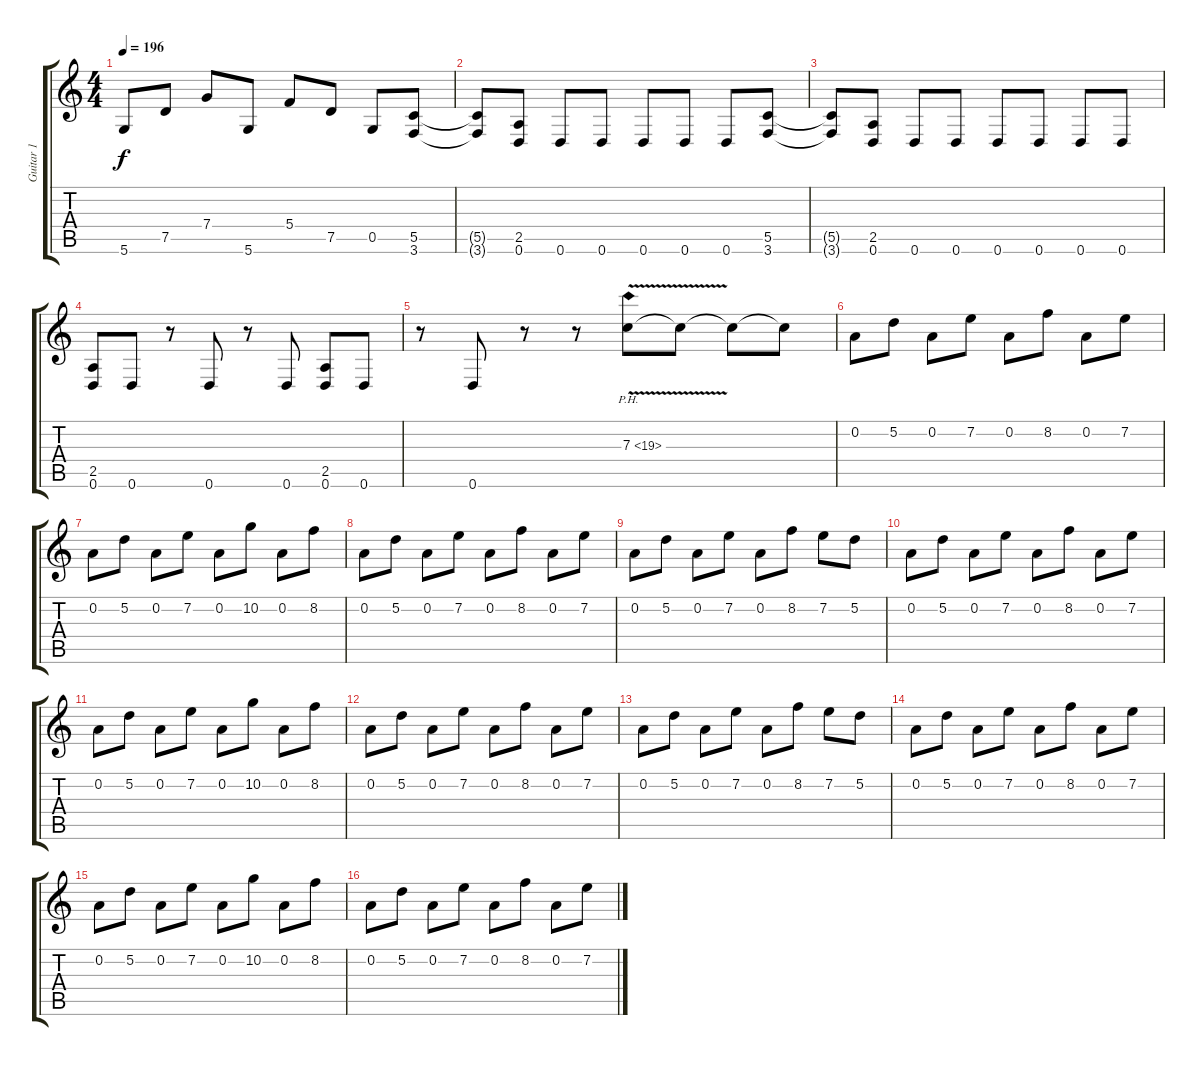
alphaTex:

\track ("Guitar 1" "Guitar 1") {instrument distortionguitar bank 255}
\staff {score tabs}
\tuning (D4 A3 F3 C3 G2 D2) {hide}
\ts (4 4)
\tempo 196
\clef g2
\ks c
5.6.8{dy f} 7.5.8 7.4.8 5.6.8 5.4.8 7.5.8 0.5.8 (5.5 3.6).8 |
(5.5{t} 3.6{t}).8 (2.5 0.6).8 0.6.8 0.6.8 0.6.8 0.6.8 0.6.8 (5.5 3.6).8 |
(5.5{t} 3.6{t}).8 (2.5 0.6).8 0.6.8 0.6.8 0.6.8 0.6.8 0.6.8 0.6.8 |
(2.5 0.6).8 0.6.8 r.8 0.6.8 r.8 0.6.8 (2.5 0.6).8 0.6.8 |
r.8 0.6.8 r.8 r.8 7.3{ph 12 v}.8 7.3{t}.8 7.3{t}.8 7.3{t}.8 |
0.2.8 5.2.8 0.2.8 7.2.8 0.2.8 8.2.8 0.2.8 7.2.8 |
0.2.8 5.2.8 0.2.8 7.2.8 0.2.8 10.2.8 0.2.8 8.2.8 |
0.2.8 5.2.8 0.2.8 7.2.8 0.2.8 8.2.8 0.2.8 7.2.8 |
0.2.8 5.2.8 0.2.8 7.2.8 0.2.8 8.2.8 7.2.8 5.2.8 |
0.2.8 5.2.8 0.2.8 7.2.8 0.2.8 8.2.8 0.2.8 7.2.8 |
0.2.8 5.2.8 0.2.8 7.2.8 0.2.8 10.2.8 0.2.8 8.2.8 |
0.2.8 5.2.8 0.2.8 7.2.8 0.2.8 8.2.8 0.2.8 7.2.8 |
0.2.8 5.2.8 0.2.8 7.2.8 0.2.8 8.2.8 7.2.8 5.2.8 |
0.2.8 5.2.8 0.2.8 7.2.8 0.2.8 8.2.8 0.2.8 7.2.8 |
0.2.8 5.2.8 0.2.8 7.2.8 0.2.8 10.2.8 0.2.8 8.2.8 |
0.2.8 5.2.8 0.2.8 7.2.8 0.2.8 8.2.8 0.2.8 7.2.8
